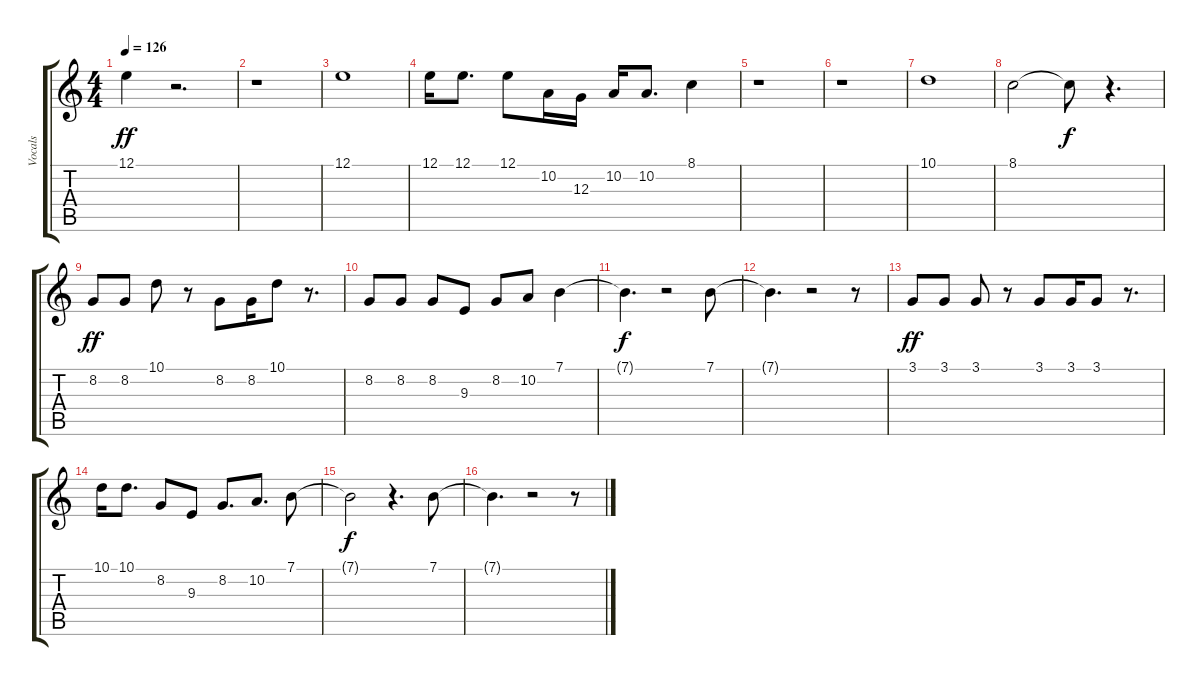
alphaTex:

\track ("Vocals" "Vocals") {instrument lead2sawtooth}
\staff {score tabs}
\tuning (E4 B3 G3 D3 A2 E2) {hide}
\ts (4 4)
\tempo 126
\clef g2
\ks c
12.1.4{dy ff} r.2{d} |
r.1 |
12.1.1 |
12.1.16 12.1.8{d} 12.1.8 10.2.16 12.3.16 10.2.16 10.2.8{d} 8.1.4 |
r.1 |
r.1 |
10.1.1 |
8.1.2 8.1{t}.8{dy f} r.4{d} |
8.2.8{dy ff} 8.2.8 10.1.8 r.8 8.2.8 8.2.16 10.1.8 r.8{d} |
8.2.8 8.2.8 8.2.8 9.3.8 8.2.8 10.2.8 7.1.4 |
7.1{t}.4{d dy f} r.2 7.1.8 |
7.1{t}.4{d} r.2 r.8 |
3.1.8{dy ff} 3.1.8 3.1.8 r.8 3.1.8 3.1.16 3.1.8 r.8{d} |
10.1.16 10.1.8{d} 8.2.8 9.3.8 8.2.8{d} 10.2.8{d} 7.1.8 |
7.1{t}.2{dy f} r.4{d} 7.1.8 |
7.1{t}.4{d} r.2 r.8
